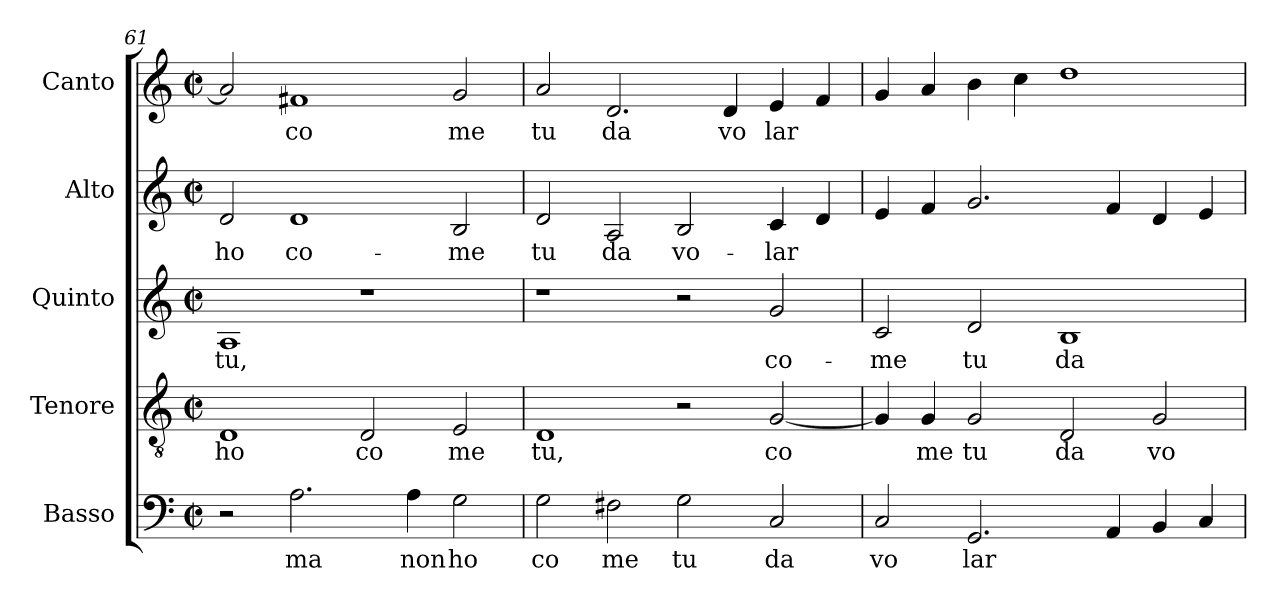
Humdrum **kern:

**kern	**text	**kern	**text	**kern	**text	**kern	**text	**kern	**text
*part5	*part5	*part4	*part4	*part3	*part3	*part2	*part2	*part1	*part1
*staff5	*staff5	*staff4	*staff4	*staff3	*staff3	*staff2	*staff2	*staff1	*staff1
*I"Basso	*	*I"Tenore	*	*I"Quinto	*	*I"Alto	*	*I"Canto	*
*clefF4	*	*clefGv2	*	*clefG2	*	*clefG2	*	*clefG2	*
*M2/2	*	*M2/2	*	*M2/2	*	*M2/2	*	*M2/2	*
*met(c|)	*	*met(c|)	*	*met(c|)	*	*met(c|)	*	*met(c|)	*
=61	=61	=61	=61	=61	=61	=61	=61	=61	=61
!	!	!	!LO:LY:b:cj	!	!LO:LY:b:cj	!	!LO:LY:b:cj	!	!
2r	.	1D	ho	1A	tu,	2d/	ho	2a/]	.
!	!LO:LY:b:cj	!	!	!	!	!	!LO:LY:b:cj	!	!LO:LY:b:cj
2.A\	ma	.	.	.	.	1d	co-	1f#X	co
!	!	!	!LO:LY:b:cj	!	!	!	!	!	!
.	.	2D/	co	1r	.	.	.	.	.
!	!LO:LY:b:cj	!	!	!	!	!	!	!	!
4A\	non	.	.	.	.	.	.	.	.
!	!LO:LY:b:cj	!	!LO:LY:b:cj	!	!	!	!LO:LY:b:cj	!	!LO:LY:b:cj
2G\	ho	2E/	me	.	.	2B/	-me	2g/	me
=62	=62	=62	=62	=62	=62	=62	=62	=62	=62
!	!LO:LY:b:cj	!	!LO:LY:b:cj	!	!	!	!LO:LY:b:cj	!	!LO:LY:b:cj
2G\	co	1D	tu,	1r	.	2d/	tu	2a/	tu
!	!LO:LY:b:cj	!	!	!	!	!	!LO:LY:b:cj	!	!LO:LY:b:cj
2F#X\	me	.	.	.	.	2A/	da	2.d/	da
!	!LO:LY:b:cj	!	!	!	!	!	!LO:LY:b:cj	!	!
2G\	tu	2r	.	2r	.	2B/	vo-	.	.
!	!	!	!	!	!	!	!	!	!LO:LY:b:cj
.	.	.	.	.	.	.	.	4d/	vo
!	!LO:LY:b:cj	!	!LO:LY:b:cj	!	!LO:LY:b:cj	!	!LO:LY:b	!	!LO:LY:b
2C/	da	[<2G/	co	2g/	co-	4c/	-lar	4e/	lar
.	.	.	.	.	.	4d/	.	4f/	.
=63	=63	=63	=63	=63	=63	=63	=63	=63	=63
!	!LO:LY:b:cj	!	!	!	!LO:LY:b:cj	!	!	!	!
2C/	vo	4G/]	.	2c/	-me	4e/	.	4g/	.
!	!	!	!LO:LY:b:cj	!	!	!	!	!	!
.	.	4G/	me	.	.	4f/	.	4a/	.
!	!LO:LY:b	!	!LO:LY:b:cj	!	!LO:LY:b:cj	!	!	!	!
2.GG/	lar	2G/	tu	2d/	tu	2.g/	.	4b\	.
.	.	.	.	.	.	.	.	4cc\	.
!	!	!	!LO:LY:b:cj	!	!LO:LY:b:cj	!	!	!	!
.	.	2D/	da	1B	da	.	.	1dd	.
4AA/	.	.	.	.	.	4f/	.	.	.
!	!	!	!LO:LY:b:cj	!	!	!	!	!	!
4BB/	.	2G/	vo	.	.	4d/	.	.	.
4C/	.	.	.	.	.	4e/	.	.	.
=	=	=	=	=	=	=	=	=	=
*-	*-	*-	*-	*-	*-	*-	*-	*-	*-
